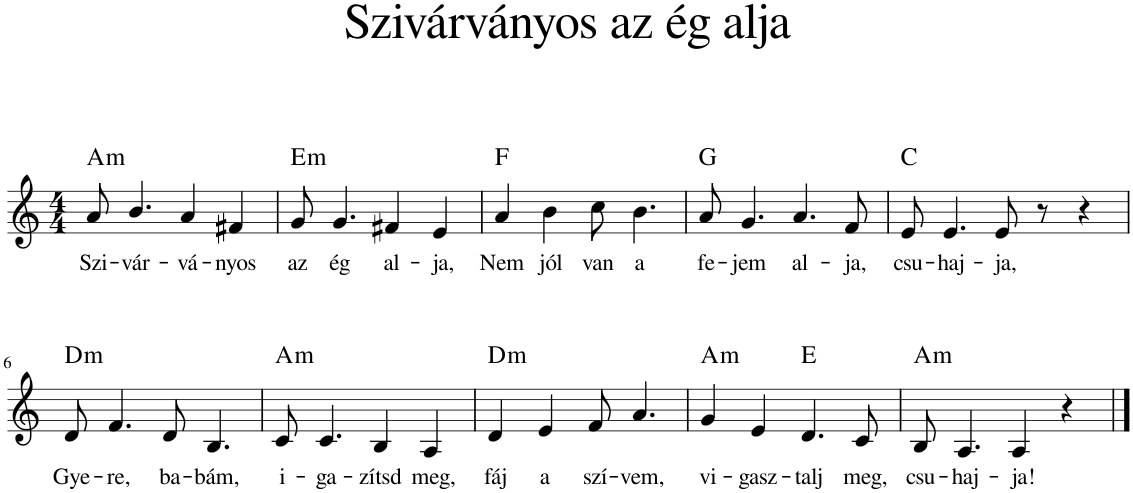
**kern	**text	**harte
*part1	*part1	*part1
*staff1	*staff1	*
*I"Piano	*	*
*I'Pno	*	*
*clefG2	*	*
*k[]	*	*
*M4/4	*	*
=1	=1	=1
!	!LO:LY:b	!LO:H:kt=m
8a/	Szi-	A:min
!	!LO:LY:b	!
4.b/	-vár-	.
!	!LO:LY:b	!
4a/	-vá-	.
!	!LO:LY:b	!
4f#X/	-nyos	.
=2	=2	=2
!	!LO:LY:b	!LO:H:kt=m
8g/	az	E:min
!	!LO:LY:b	!
4.g/	ég	.
!	!LO:LY:b	!
4f#X/	al-	.
!	!LO:LY:b	!
4e/	-ja,	.
=3	=3	=3
!	!LO:LY:b	!
4a/	Nem	F:maj
!	!LO:LY:b	!
4b\	jól	.
!	!LO:LY:b	!
8cc\	van	.
!	!LO:LY:b	!
4.b\	a	.
=4	=4	=4
!	!LO:LY:b	!
8a/	fe-	G:maj
!	!LO:LY:b	!
4.g/	-jem	.
!	!LO:LY:b	!
4.a/	al-	.
!	!LO:LY:b	!
8f/	-ja,	.
=5	=5	=5
!	!LO:LY:b	!
8e/	csu-	C:maj
!	!LO:LY:b	!
4.e/	-haj-	.
!	!LO:LY:b	!
8e/	-ja,	.
8r	.	.
4r	.	.
!!LO:LB:g=z
=6	=6	=6
!	!LO:LY:b	!LO:H:kt=m
8d/	Gye-	D:min
!	!LO:LY:b	!
4.f/	-re,	.
!	!LO:LY:b	!
8d/	ba-	.
!	!LO:LY:b	!
4.B/	-bám,	.
=7	=7	=7
!	!LO:LY:b	!LO:H:kt=m
8c/	i-	A:min
!	!LO:LY:b	!
4.c/	-ga-	.
!	!LO:LY:b	!
4B/	-zítsd	.
!	!LO:LY:b	!
4A/	meg,	.
=8	=8	=8
!	!LO:LY:b	!LO:H:kt=m
4d/	fáj	D:min
!	!LO:LY:b	!
4e/	a	.
!	!LO:LY:b	!
8f/	szí-	.
!	!LO:LY:b	!
4.a/	-vem,	.
=9	=9	=9
!	!LO:LY:b	!LO:H:kt=m
4g/	vi-	A:min
!	!LO:LY:b	!
4e/	-gasz-	.
!	!LO:LY:b	!
4.d/	-talj	E:maj
!	!LO:LY:b	!
8c/	meg,	.
=10	=10	=10
!	!LO:LY:b	!LO:H:kt=m
8B/	csu-	A:min
!	!LO:LY:b	!
4.A/	-haj-	.
!	!LO:LY:b	!
4A/	-ja!	.
4r	.	.
==	==	==
*-	*-	*-
